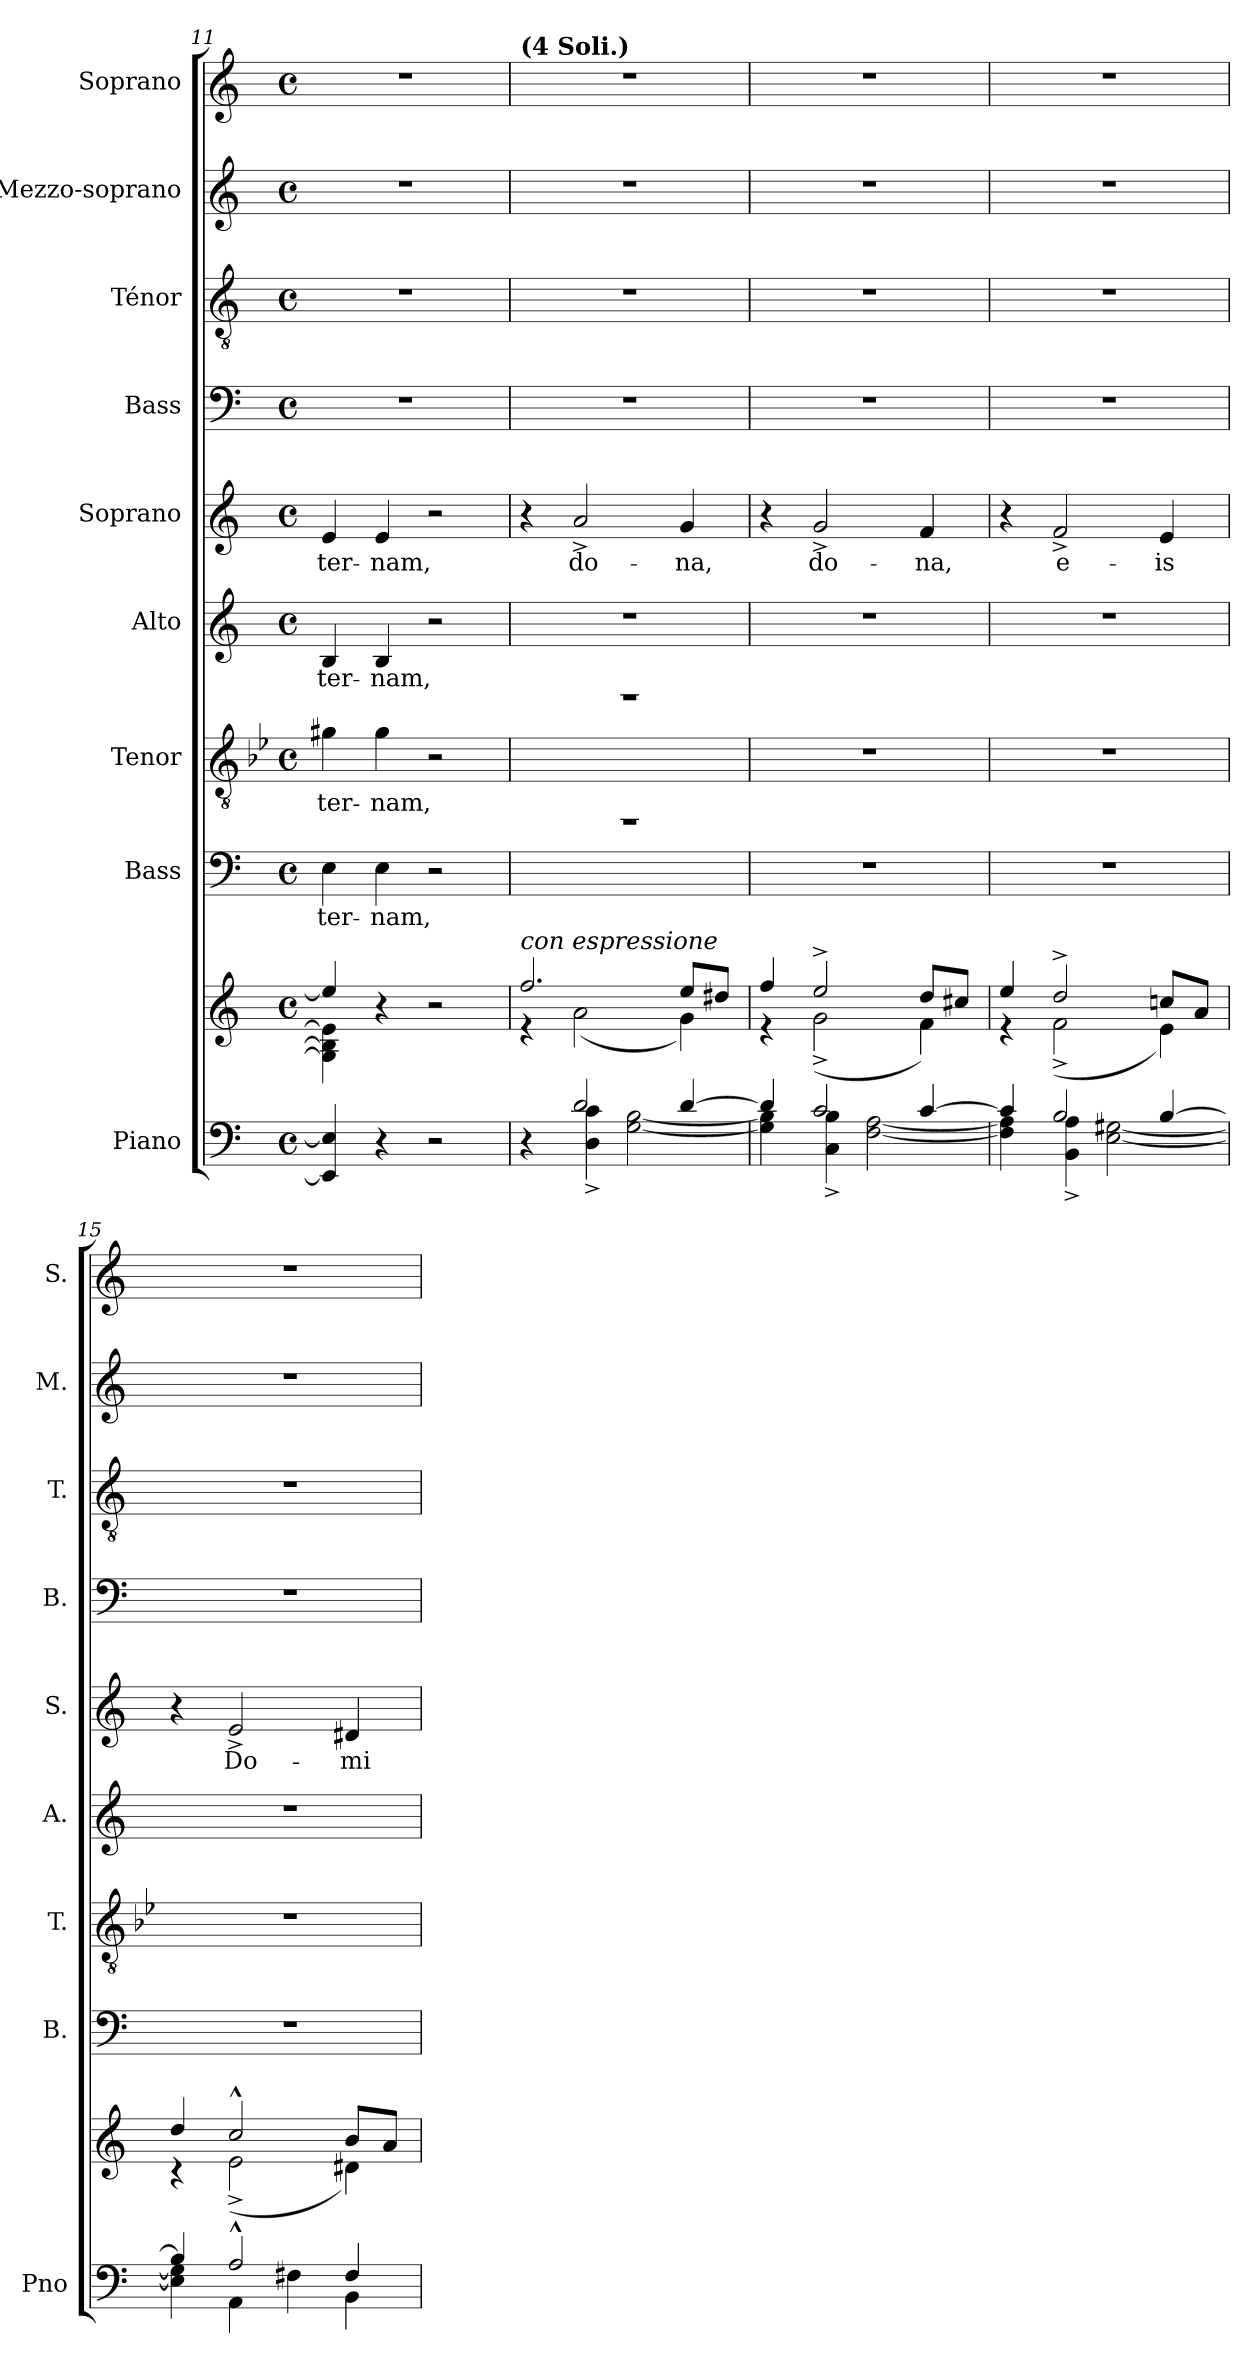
**kern	**kern	**kern	**text	**kern	**text	**kern	**text	**kern	**text	**kern	**kern	**kern	**kern
*part9	*part9	*part8	*part8	*part7	*part7	*part6	*part6	*part5	*part5	*part4	*part3	*part2	*part1
*staff10	*staff9	*staff8	*staff8	*staff7	*staff7	*staff6	*staff6	*staff5	*staff5	*staff4	*staff3	*staff2	*staff1
*I"Piano	*	*I"Bass	*	*I"Tenor	*	*I"Alto	*	*I"Soprano	*	*I"Bass	*I"Ténor	*I"Mezzo-soprano	*I"Soprano
*I'Pno	*	*I'B.	*	*I'T.	*	*I'A.	*	*I'S.	*	*I'B.	*I'T.	*I'M.	*I'S.
*clefF4	*clefG2	*clefF4	*	*clefGv2	*	*clefG2	*	*clefG2	*	*clefF4	*clefGv2	*clefG2	*clefG2
*	*	*	*	*ITrd8c14	*	*	*	*	*	*	*	*	*
*k[]	*k[]	*k[]	*	*k[b-e-]	*	*k[]	*	*k[]	*	*k[]	*k[]	*k[]	*k[]
*M4/4	*M4/4	*M4/4	*	*M4/4	*	*M4/4	*	*M4/4	*	*M4/4	*M4/4	*M4/4	*M4/4
*met(c)	*met(c)	*met(c)	*	*met(c)	*	*met(c)	*	*met(c)	*	*met(c)	*met(c)	*met(c)	*met(c)
=11	=11	=11	=11	=11	=11	=11	=11	=11	=11	=11	=11	=11	=11
*	*^	*	*	*	*	*	*	*	*	*	*	*	*
!	!	!	!	!LO:LY:b	!	!LO:LY:b	!	!LO:LY:b	!	!LO:LY:b	!	!	!	!
4EE/] 4E/]	4ee/]	4G#\] 4B\] 4e\]	4E\	-ter-	4G#Xi\	-ter-	4B/	-ter-	4e/	-ter-	1r	1r	1r	1r
!	!	!	!	!LO:LY:b	!	!LO:LY:b	!	!LO:LY:b	!	!LO:LY:b	!	!	!	!
4r	4r	4ryy	4E\	-nam,	4G#i\	-nam,	4B/	-nam,	4e/	-nam,	.	.	.	.
2r	2r	2ryy	2r	.	2r	.	2r	.	2r	.	.	.	.	.
=12	=12	=12	=12	=12	=12	=12	=12	=12	=12	=12	=12	=12	=12	=12
*^	*	*	*^	*	*^	*	*^	*	*	*	*	*	*	*
!	!	!	!	!	!	!	!	!	!	!	!	!	!	!	!	!	!	!LO:TX:a:B:t=(4 Soli.)
!	!	!LO:TX:a:i:t=con espressione	!	!	!	!	!	!	!	!	!	!	!	!	!	!	!	!
4r	4ryy	2.ff/	4r	1r	1cyy	.	1r	1ciyy	.	1r	1cyy	.	4r	.	1r	1r	1r	1r
!	!	!	!	!	!	!	!	!	!	!	!	!	!	!LO:LY:b	!	!	!	!
2d/	4D\^ 4c\^	.	(2a\	.	.	.	.	.	.	.	.	.	2a^/	do-	.	.	.	.
.	[2G\ [2B\	.	.	.	.	.	.	.	.	.	.	.	.	.	.	.	.	.
!	!	!	!	!	!	!	!	!	!	!	!	!	!	!LO:LY:b	!	!	!	!
[4d/	.	8ee/L	4g\)	.	.	.	.	.	.	.	.	.	4g/	-na,	.	.	.	.
.	.	8dd#X/J	.	.	.	.	.	.	.	.	.	.	.	.	.	.	.	.
*	*	*	*	*v	*v	*	*	*	*	*v	*v	*	*	*	*	*	*	*
*	*	*	*	*	*	*v	*v	*	*	*	*	*	*	*	*	*
=13	=13	=13	=13	=13	=13	=13	=13	=13	=13	=13	=13	=13	=13	=13	=13
4d/]	4G\] 4B\]	4ff/	4r	1r	.	1r	.	1r	.	4r	.	1r	1r	1r	1r
!	!	!	!	!	!	!	!	!	!	!	!LO:LY:b	!	!	!	!
2c/	4C\^ 4B\^	2ee^/	(2g^\	.	.	.	.	.	.	2g^/	do-	.	.	.	.
.	[2F\ [2A\	.	.	.	.	.	.	.	.	.	.	.	.	.	.
!	!	!	!	!	!	!	!	!	!	!	!LO:LY:b	!	!	!	!
[4c/	.	8dd/L	4f\)	.	.	.	.	.	.	4f/	-na,	.	.	.	.
.	.	8cc#X/J	.	.	.	.	.	.	.	.	.	.	.	.	.
=14	=14	=14	=14	=14	=14	=14	=14	=14	=14	=14	=14	=14	=14	=14	=14
4c/]	4F\] 4A\]	4ee/	4r	1r	.	1r	.	1r	.	4r	.	1r	1r	1r	1r
!	!	!	!	!	!	!	!	!	!	!	!LO:LY:b	!	!	!	!
2B/	4BB\^ 4A\^	2dd^/	(2f^\	.	.	.	.	.	.	2f^/	e-	.	.	.	.
.	[2E\ [2G#X\	.	.	.	.	.	.	.	.	.	.	.	.	.	.
!	!	!	!	!	!	!	!	!	!	!	!LO:LY:b	!	!	!	!
[4B/	.	8ccn/L	4e\)	.	.	.	.	.	.	4e/	-is	.	.	.	.
.	.	8a/J	.	.	.	.	.	.	.	.	.	.	.	.	.
!!LO:PB:g=z
=15	=15	=15	=15	=15	=15	=15	=15	=15	=15	=15	=15	=15	=15	=15	=15
4B/]	4E\] 4G#\]	4dd/	4r	1r	.	1r	.	1r	.	4r	.	1r	1r	1r	1r
!	!	!	!	!	!	!	!	!	!	!	!LO:LY:b	!	!	!	!
2A^^/	4AA\	2cc^^/	(2e^\	.	.	.	.	.	.	2e^/	Do-	.	.	.	.
.	4F#X\	.	.	.	.	.	.	.	.	.	.	.	.	.	.
!	!	!	!	!	!	!	!	!	!	!	!LO:LY:b	!	!	!	!
4F#/	4BB\	8b/L	4d#X\)	.	.	.	.	.	.	4d#X/	-mi-	.	.	.	.
.	.	8a/J	.	.	.	.	.	.	.	.	.	.	.	.	.
*v	*v	*	*	*	*	*	*	*	*	*	*	*	*	*	*
*	*v	*v	*	*	*	*	*	*	*	*	*	*	*	*
=	=	=	=	=	=	=	=	=	=	=	=	=	=
*-	*-	*-	*-	*-	*-	*-	*-	*-	*-	*-	*-	*-	*-
